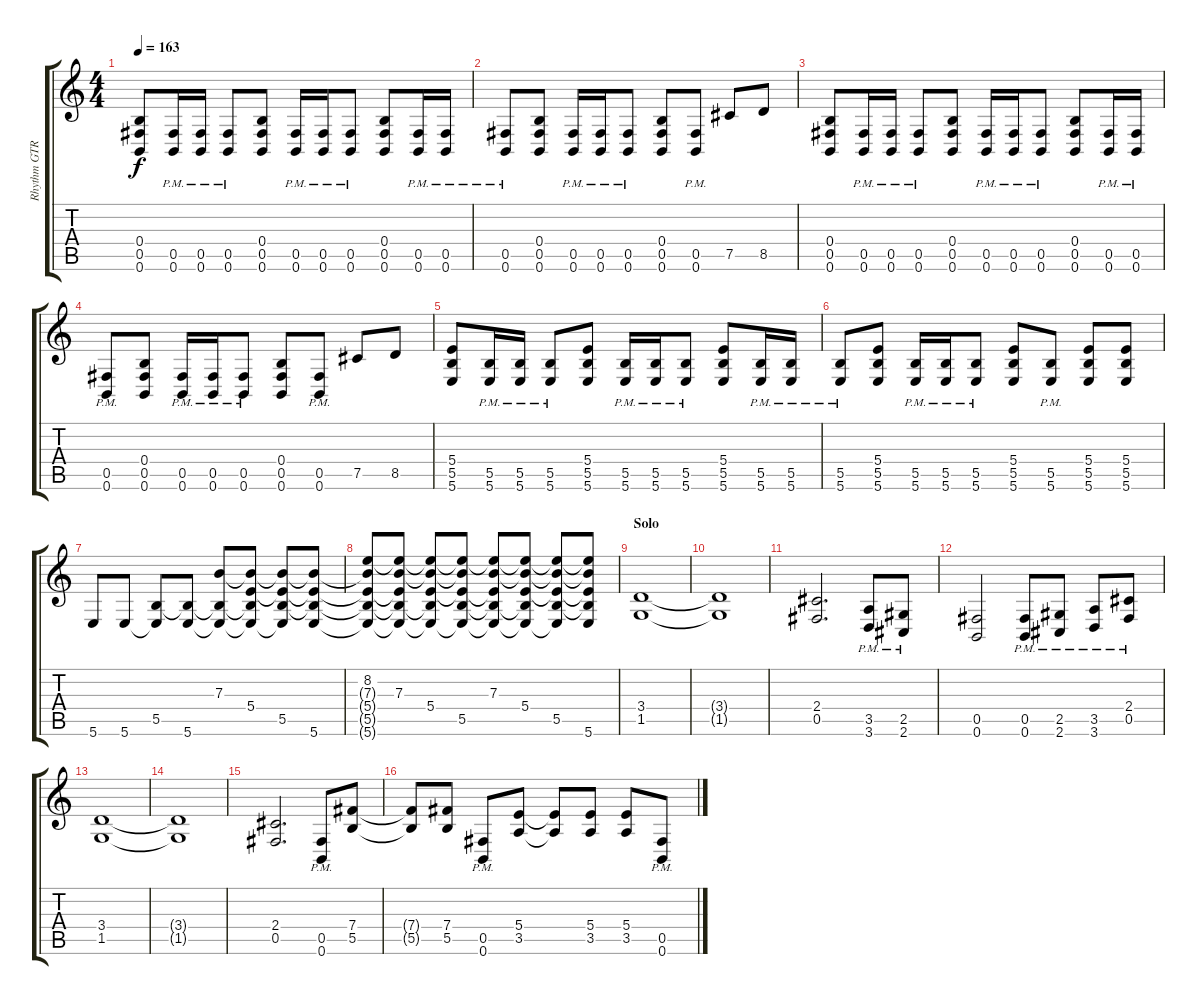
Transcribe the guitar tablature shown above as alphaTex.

\track ("Rhythm GTR 1" "Rhythm GTR") {instrument overdrivenguitar}
\staff {score tabs}
\tuning (Db4 Ab3 E3 B2 Gb2 B1) {hide}
\ts (4 4)
\tempo 163
\clef g2
\ks aminor
(0.4 0.5 0.6).8{dy f} (0.5{pm} 0.6{pm}).16 (0.5{pm} 0.6{pm}).16 (0.5{pm} 0.6{pm}).8 (0.4 0.5 0.6).8 (0.5{pm} 0.6{pm}).16 (0.5{pm} 0.6{pm}).16 (0.5{pm} 0.6{pm}).8 (0.4 0.5 0.6).8 (0.5{pm} 0.6{pm}).16 (0.5{pm} 0.6{pm}).16 |
(0.5{pm} 0.6{pm}).8 (0.4 0.5 0.6).8 (0.5{pm} 0.6{pm}).16 (0.5{pm} 0.6{pm}).16 (0.5{pm} 0.6{pm}).8 (0.4 0.5 0.6).8 (0.5{pm} 0.6{pm}).8 7.5.8 8.5.8 |
(0.4 0.5 0.6).8 (0.5{pm} 0.6{pm}).16 (0.5{pm} 0.6{pm}).16 (0.5{pm} 0.6{pm}).8 (0.4 0.5 0.6).8 (0.5{pm} 0.6{pm}).16 (0.5{pm} 0.6{pm}).16 (0.5{pm} 0.6{pm}).8 (0.4 0.5 0.6).8 (0.5{pm} 0.6{pm}).16 (0.5{pm} 0.6{pm}).16 |
(0.5{pm} 0.6{pm}).8 (0.4 0.5 0.6).8 (0.5{pm} 0.6{pm}).16 (0.5{pm} 0.6{pm}).16 (0.5{pm} 0.6{pm}).8 (0.4 0.5 0.6).8 (0.5{pm} 0.6{pm}).8 7.5.8 8.5.8 |
(5.4 5.5 5.6).8 (5.5{pm} 5.6{pm}).16 (5.5{pm} 5.6{pm}).16 (5.5{pm} 5.6{pm}).8 (5.4 5.5 5.6).8 (5.5{pm} 5.6{pm}).16 (5.5{pm} 5.6{pm}).16 (5.5{pm} 5.6{pm}).8 (5.4 5.5 5.6).8 (5.5{pm} 5.6{pm}).16 (5.5{pm} 5.6{pm}).16 |
(5.5{pm} 5.6{pm}).8 (5.4 5.5 5.6).8 (5.5{pm} 5.6{pm}).16 (5.5{pm} 5.6{pm}).16 (5.5{pm} 5.6{pm}).8 (5.4 5.5 5.6).8 (5.5{pm} 5.6{pm}).8 (5.4 5.5 5.6).8 (5.4 5.5 5.6).8 |
5.6.8 5.6.8 (5.5 5.6{t}).8 (5.5{t} 5.6).8 (7.3 5.5{t} 5.6{t}).8 (7.3{t} 5.4 5.5{t} 5.6{t}).8 (7.3{t} 5.4{t} 5.5 5.6{t}).8 (7.3{t} 5.4{t} 5.5{t} 5.6).8 |
(8.2 7.3{t} 5.4{t} 5.5{t} 5.6{t}).8 (8.2{t} 7.3 5.4{t} 5.5{t} 5.6{t}).8 (8.2{t} 7.3{t} 5.4 5.5{t} 5.6{t}).8 (8.2{t} 7.3{t} 5.4{t} 5.5 5.6{t}).8 (8.2{t} 7.3 5.4{t} 5.5{t} 5.6{t}).8 (8.2{t} 7.3{t} 5.4 5.5{t} 5.6{t}).8 (8.2{t} 7.3{t} 5.4{t} 5.5 5.6{t}).8 (8.2{t} 7.3{t} 5.4{t} 5.5{t} 5.6).8 |
\section ("" "Solo")
(3.4 1.5).1 |
(3.4{t} 1.5{t}).1 |
(2.4 0.5).2{d} (3.5{pm} 3.6{pm}).8 (2.5{pm} 2.6{pm}).8 |
(0.5 0.6).2 (0.5{pm} 0.6{pm}).8 (2.5{pm} 2.6{pm}).8 (3.5{pm} 3.6{pm}).8 (2.4{pm} 0.5{pm}).8 |
(3.4 1.5).1 |
(3.4{t} 1.5{t}).1 |
(2.4 0.5).2{d} (0.5{pm} 0.6{pm}).8 (7.4 5.5).8 |
(7.4{t} 5.5{t}).8 (7.4 5.5).8 (0.5{pm} 0.6{pm}).8 (5.4 3.5).8 (5.4{t} 3.5{t}).8 (5.4 3.5).8 (5.4 3.5).8 (0.5{pm} 0.6{pm}).8
